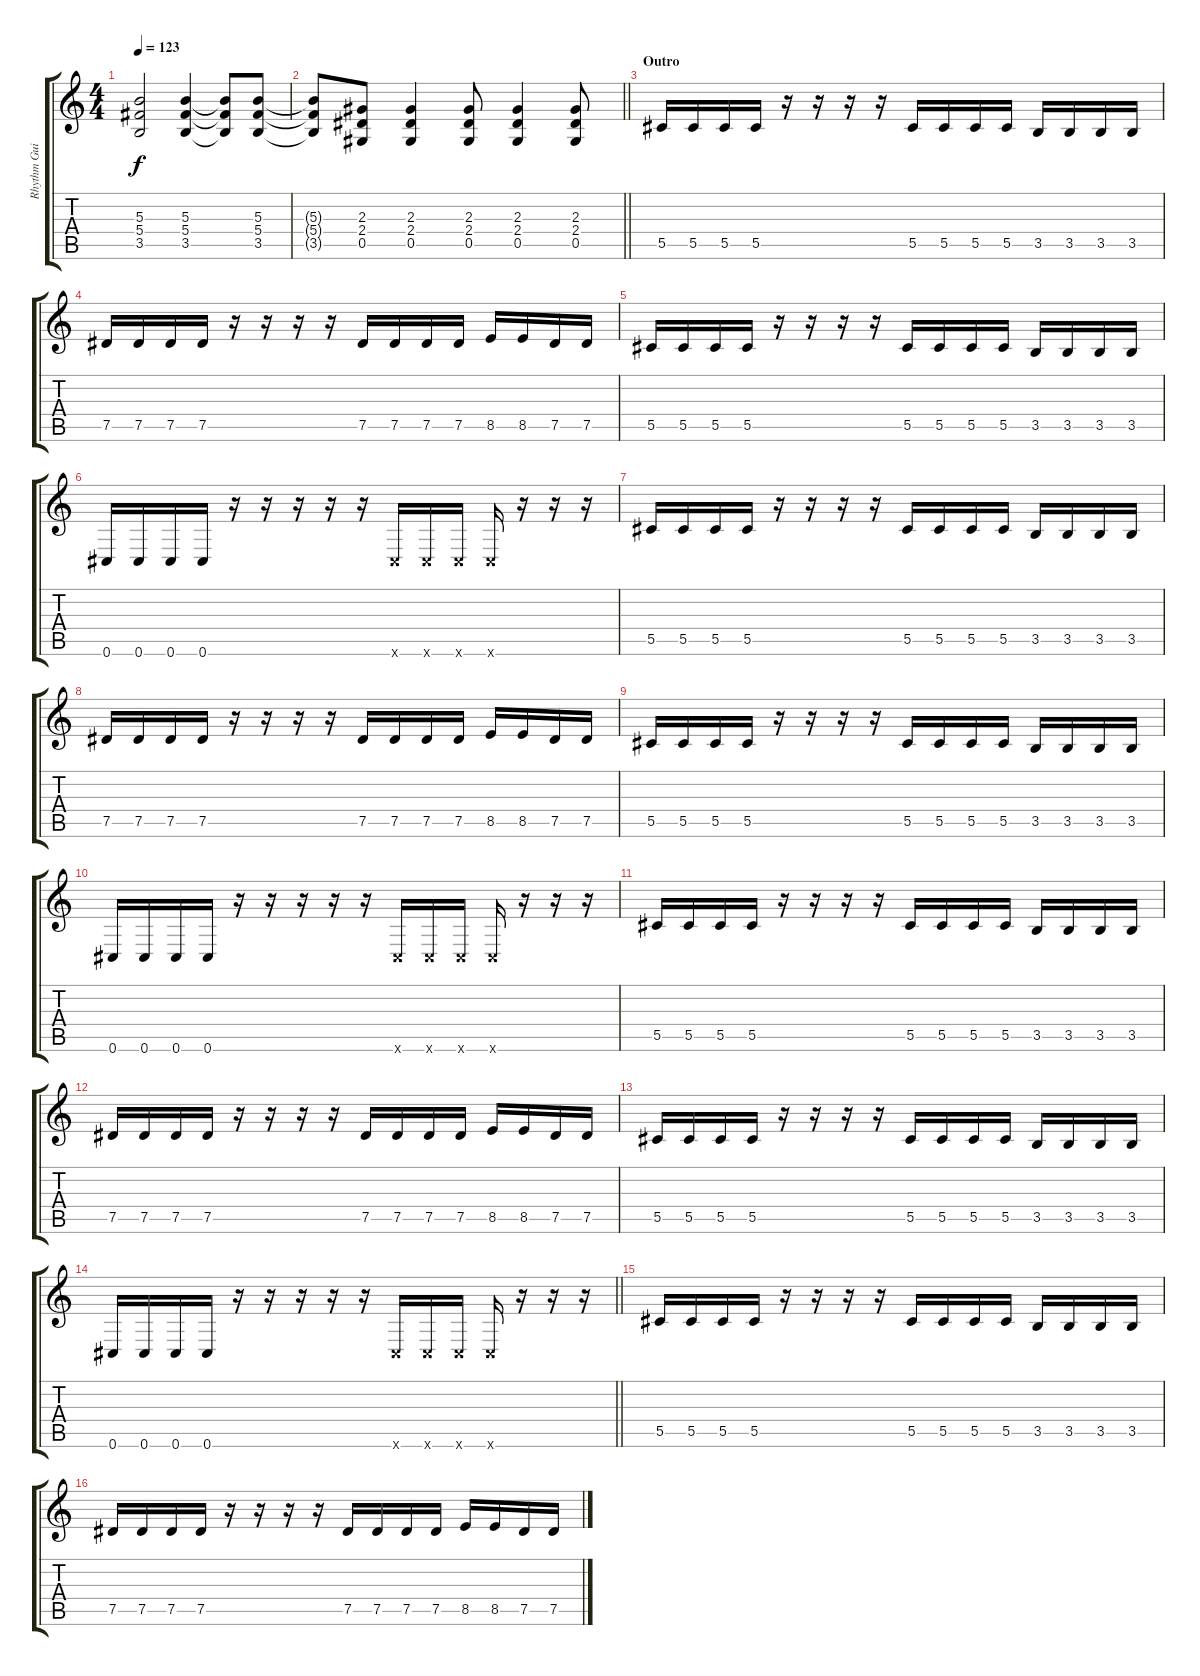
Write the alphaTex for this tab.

\track ("Rhythm Guitar" "Rhythm Gui") {instrument overdrivenguitar}
\staff {score tabs}
\tuning (Eb4 Bb3 Gb3 Db3 Ab2 Db2) {hide}
\ts (4 4)
\tempo 123
\clef g2
\ks c
(5.3 5.4 3.5).2{dy f} (5.3 5.4 3.5).4 (5.3{t} 5.4{t} 3.5{t}).8 (5.3 5.4 3.5).8 |
\barLineRight lightlight
(5.3{t} 5.4{t} 3.5{t}).8 (2.3 2.4 0.5).8 (2.3 2.4 0.5).4 (2.3 2.4 0.5).8 (2.3 2.4 0.5).4 (2.3 2.4 0.5).8 |
\section ("" "Outro")
5.5.16{instrument overdrivenguitar} 5.5.16 5.5.16 5.5.16 r.16 r.16 r.16 r.16 5.5.16 5.5.16 5.5.16 5.5.16 3.5.16 3.5.16 3.5.16 3.5.16 |
7.5.16 7.5.16 7.5.16 7.5.16 r.16 r.16 r.16 r.16 7.5.16 7.5.16 7.5.16 7.5.16 8.5.16 8.5.16 7.5.16 7.5.16 |
5.5.16 5.5.16 5.5.16 5.5.16 r.16 r.16 r.16 r.16 5.5.16 5.5.16 5.5.16 5.5.16 3.5.16 3.5.16 3.5.16 3.5.16 |
0.6.16 0.6.16 0.6.16 0.6.16 r.16 r.16 r.16 r.16 r.16 0.6{x}.16 0.6{x}.16 0.6{x}.16 0.6{x}.16 r.16 r.16 r.16 |
5.5.16 5.5.16 5.5.16 5.5.16 r.16 r.16 r.16 r.16 5.5.16 5.5.16 5.5.16 5.5.16 3.5.16 3.5.16 3.5.16 3.5.16 |
7.5.16 7.5.16 7.5.16 7.5.16 r.16 r.16 r.16 r.16 7.5.16 7.5.16 7.5.16 7.5.16 8.5.16 8.5.16 7.5.16 7.5.16 |
5.5.16 5.5.16 5.5.16 5.5.16 r.16 r.16 r.16 r.16 5.5.16 5.5.16 5.5.16 5.5.16 3.5.16 3.5.16 3.5.16 3.5.16 |
0.6.16 0.6.16 0.6.16 0.6.16 r.16 r.16 r.16 r.16 r.16 0.6{x}.16 0.6{x}.16 0.6{x}.16 0.6{x}.16 r.16 r.16 r.16 |
5.5.16{volume 13} 5.5.16 5.5.16 5.5.16 r.16 r.16 r.16 r.16 5.5.16 5.5.16 5.5.16 5.5.16 3.5.16 3.5.16 3.5.16 3.5.16 |
7.5.16 7.5.16 7.5.16 7.5.16 r.16 r.16 r.16 r.16 7.5.16 7.5.16 7.5.16 7.5.16 8.5.16 8.5.16 7.5.16 7.5.16 |
5.5.16 5.5.16 5.5.16 5.5.16 r.16 r.16 r.16 r.16 5.5.16 5.5.16 5.5.16 5.5.16 3.5.16 3.5.16 3.5.16 3.5.16 |
\barLineRight lightlight
0.6.16 0.6.16 0.6.16 0.6.16 r.16 r.16 r.16 r.16 r.16 0.6{x}.16 0.6{x}.16 0.6{x}.16 0.6{x}.16 r.16 r.16 r.16 |
5.5.16{volume 10} 5.5.16 5.5.16 5.5.16 r.16 r.16 r.16 r.16 5.5.16 5.5.16 5.5.16 5.5.16 3.5.16 3.5.16 3.5.16 3.5.16 |
7.5.16 7.5.16 7.5.16 7.5.16 r.16 r.16 r.16 r.16 7.5.16 7.5.16 7.5.16 7.5.16 8.5.16 8.5.16 7.5.16 7.5.16
